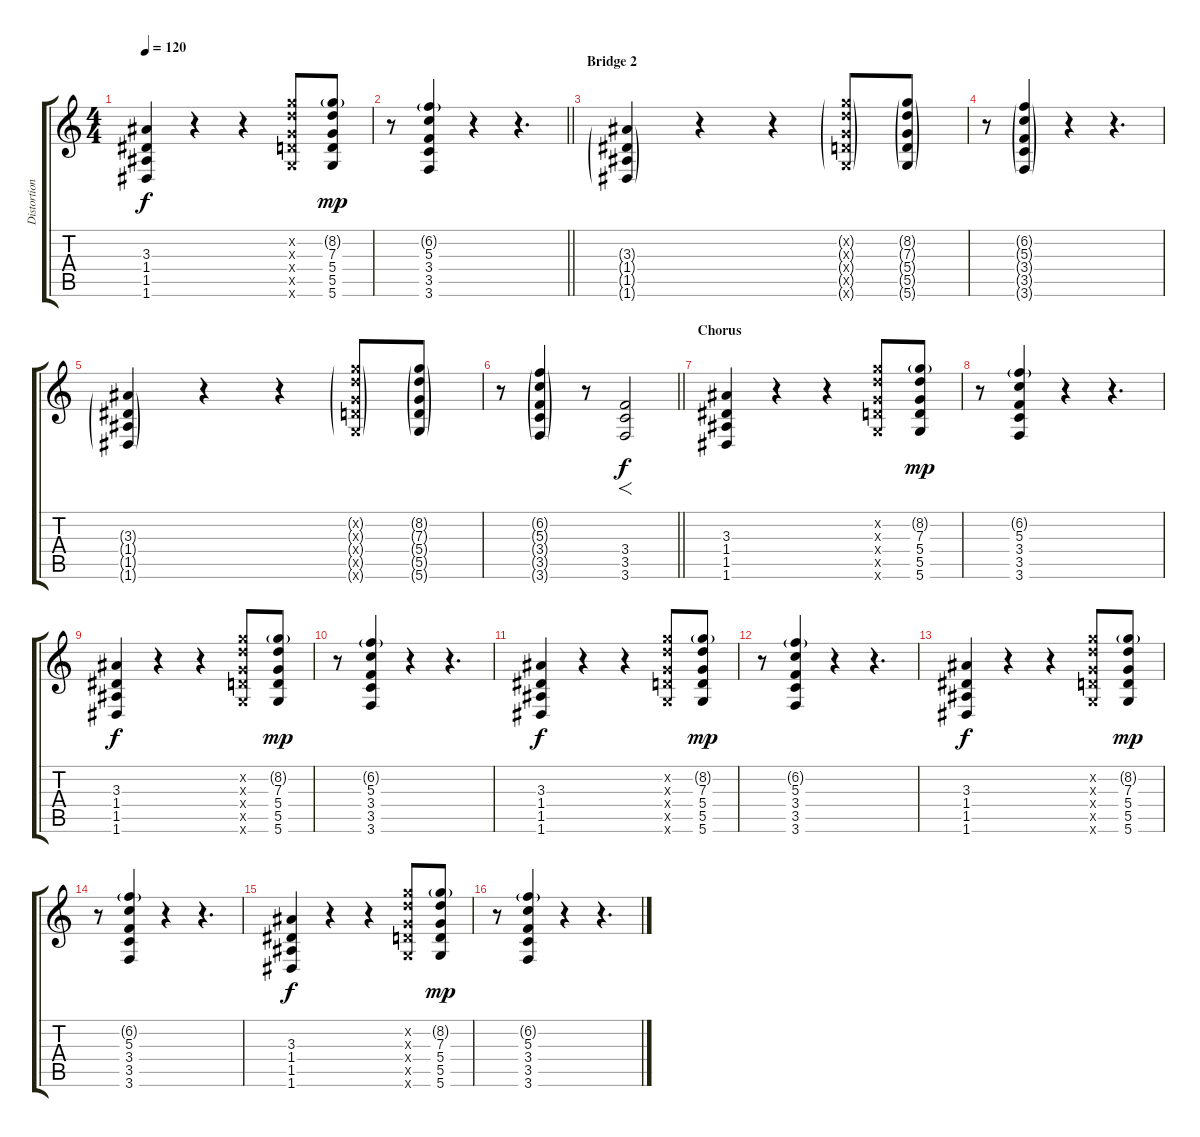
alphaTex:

\track ("Distortion Guitar" "Distortion") {instrument distortionguitar}
\staff {score tabs}
\tuning (E4 B3 G3 D3 A2 D2) {hide}
\ts (4 4)
\tempo 120
\clef g2
\ks c
(3.3 1.4 1.5 1.6).4{dy f} r.4 r.4 (8.2{x} 7.3{x} 5.4{x} 5.5{x} 5.6{x}).8 (8.2{g} 7.3 5.4 5.5 5.6).8{dy mp} |
\barLineRight lightlight
r.8 (6.2{g} 5.3 3.4 3.5 3.6).4 r.4 r.4{d} |
\section ("" "Bridge 2")
(3.3{g} 1.4{g} 1.5{g} 1.6{g}).4{volume 8 instrument overdrivenguitar} r.4 r.4 (8.2{g x} 7.3{g x} 5.4{g x} 5.5{g x} 5.6{g x}).8 (8.2{g} 7.3{g} 5.4{g} 5.5{g} 5.6{g}).8 |
r.8 (6.2{g} 5.3{g} 3.4{g} 3.5{g} 3.6{g}).4 r.4 r.4{d} |
(3.3{g} 1.4{g} 1.5{g} 1.6{g}).4 r.4 r.4 (8.2{g x} 7.3{g x} 5.4{g x} 5.5{g x} 5.6{g x}).8 (8.2{g} 7.3{g} 5.4{g} 5.5{g} 5.6{g}).8 |
\barLineRight lightlight
r.8 (6.2{g} 5.3{g} 3.4{g} 3.5{g} 3.6{g}).4 r.8 (3.4 3.5 3.6).2{f dy f volume 11 balance 8 instrument distortionguitar} |
\section ("" "Chorus")
(3.3 1.4 1.5 1.6).4 r.4 r.4 (8.2{x} 7.3{x} 5.4{x} 5.5{x} 5.6{x}).8 (8.2{g} 7.3 5.4 5.5 5.6).8{dy mp} |
r.8 (6.2{g} 5.3 3.4 3.5 3.6).4 r.4 r.4{d} |
(3.3 1.4 1.5 1.6).4{dy f} r.4 r.4 (8.2{x} 7.3{x} 5.4{x} 5.5{x} 5.6{x}).8 (8.2{g} 7.3 5.4 5.5 5.6).8{dy mp} |
r.8 (6.2{g} 5.3 3.4 3.5 3.6).4 r.4 r.4{d} |
(3.3 1.4 1.5 1.6).4{dy f} r.4 r.4 (8.2{x} 7.3{x} 5.4{x} 5.5{x} 5.6{x}).8 (8.2{g} 7.3 5.4 5.5 5.6).8{dy mp} |
r.8 (6.2{g} 5.3 3.4 3.5 3.6).4 r.4 r.4{d} |
(3.3 1.4 1.5 1.6).4{dy f} r.4 r.4 (8.2{x} 7.3{x} 5.4{x} 5.5{x} 5.6{x}).8 (8.2{g} 7.3 5.4 5.5 5.6).8{dy mp} |
r.8 (6.2{g} 5.3 3.4 3.5 3.6).4 r.4 r.4{d} |
(3.3 1.4 1.5 1.6).4{dy f} r.4 r.4 (8.2{x} 7.3{x} 5.4{x} 5.5{x} 5.6{x}).8 (8.2{g} 7.3 5.4 5.5 5.6).8{dy mp} |
r.8 (6.2{g} 5.3 3.4 3.5 3.6).4 r.4 r.4{d}
